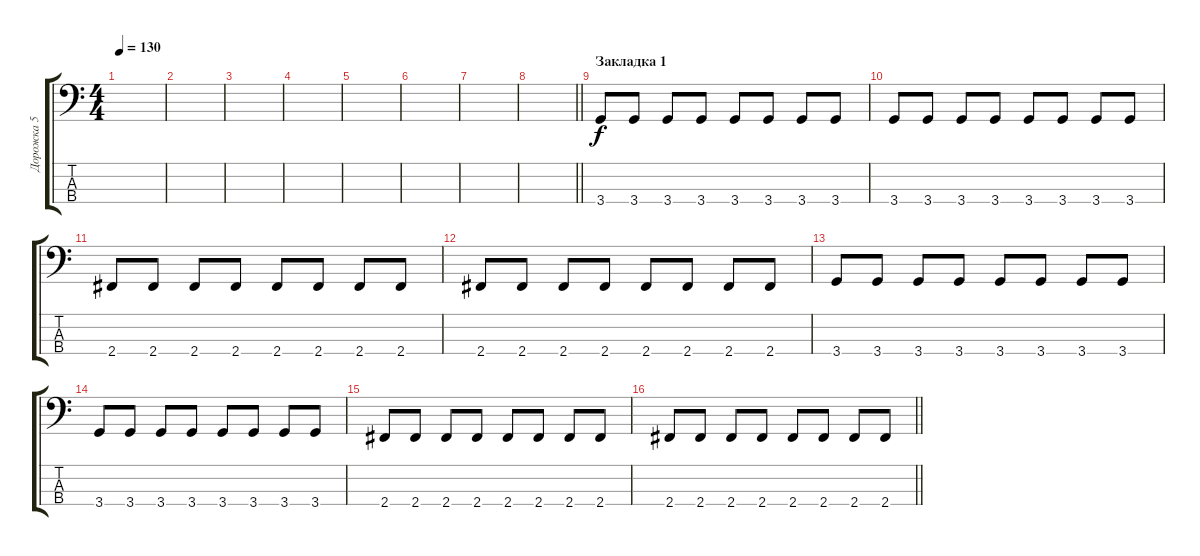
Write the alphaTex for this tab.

\track ("Дорожка 5" "Дорожка 5") {instrument electricbasspick}
\staff {score tabs}
\tuning (G2 D2 A1 E1) {hide}
\ts (4 4)
\tempo 130
\clef f4
\ks c
|
|
|
|
|
|
|
\barLineRight lightlight
|
\section ("" "Закладка 1")
3.4.8 3.4.8 3.4.8 3.4.8 3.4.8 3.4.8 3.4.8 3.4.8 |
3.4.8 3.4.8 3.4.8 3.4.8 3.4.8 3.4.8 3.4.8 3.4.8 |
2.4.8 2.4.8 2.4.8 2.4.8 2.4.8 2.4.8 2.4.8 2.4.8 |
2.4.8 2.4.8 2.4.8 2.4.8 2.4.8 2.4.8 2.4.8 2.4.8 |
3.4.8 3.4.8 3.4.8 3.4.8 3.4.8 3.4.8 3.4.8 3.4.8 |
3.4.8 3.4.8 3.4.8 3.4.8 3.4.8 3.4.8 3.4.8 3.4.8 |
2.4.8 2.4.8 2.4.8 2.4.8 2.4.8 2.4.8 2.4.8 2.4.8 |
\barLineRight lightlight
2.4.8 2.4.8 2.4.8 2.4.8 2.4.8 2.4.8 2.4.8 2.4.8
